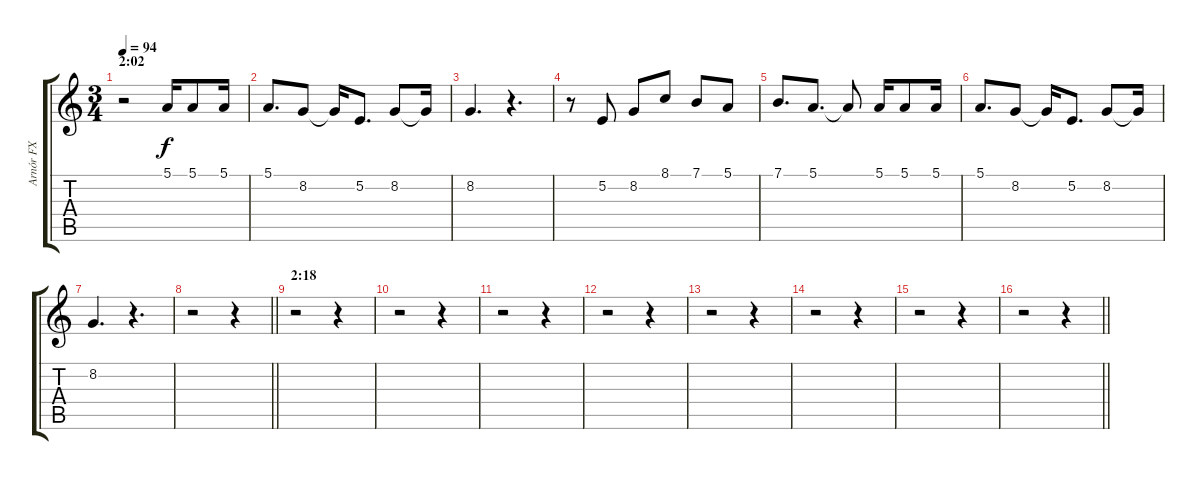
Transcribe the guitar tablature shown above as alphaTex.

\track ("Arnór FX" "Arnór FX") {instrument pad4choir}
\staff {score tabs}
\tuning (E4 B3 G3 D3 A2 E2) {hide}
\ts (3 4)
\section ("" "2:02")
\tempo 94
\clef g2
\ks c
r.2{dy f} 5.1.16 5.1.8 5.1.16 |
5.1.8{d} 8.2.8 8.2{t}.16{volume 10} 5.2.8{d volume 14} 8.2.8 8.2{t}.16{volume 10} |
8.2.4{d} r.4{d} |
r.8 5.2.8 8.2.8 8.1.8 7.1.8 5.1.8 |
7.1.8{d} 5.1.8{d} 5.1{t}.8{volume 10} 5.1.16{volume 14} 5.1.8 5.1.16 |
5.1.8{d} 8.2.8 8.2{t}.16{volume 10} 5.2.8{d volume 14} 8.2.8 8.2{t}.16{volume 10} |
8.2.4{d} r.4{d} |
\barLineRight lightlight
r.2 r.4 |
\section ("" "2:18")
r.2 r.4 |
r.2 r.4 |
r.2 r.4 |
r.2 r.4 |
r.2 r.4 |
r.2 r.4 |
r.2 r.4 |
\barLineRight lightlight
r.2 r.4
